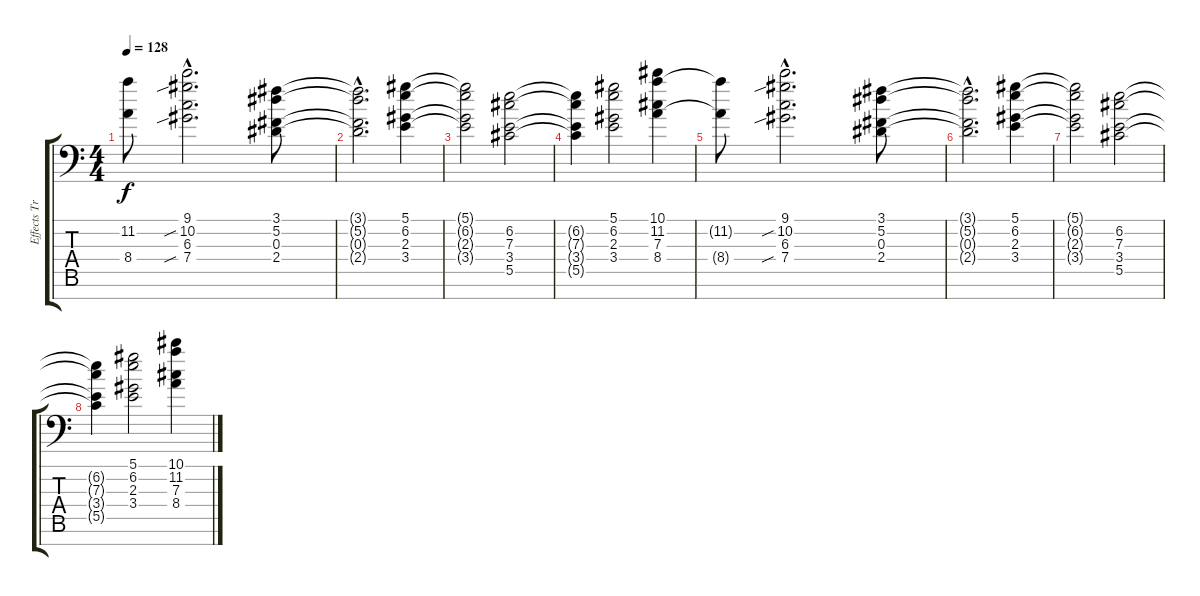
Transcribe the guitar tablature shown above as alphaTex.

\track ("Effects Track" "Effects Tr") {instrument distortionguitar}
\staff {score tabs}
\tuning (Eb4 Bb3 Gb3 Db3 Ab2 Eb2 Ab1) {hide}
\ts (4 4)
\tempo 128
\clef f4
\ks c
(11.2{t} 8.4{t}).8{dy f} (9.1{hac} 10.2{sib hac} 6.3{hac} 7.4{sib hac}).2{d} (3.1 5.2 0.3 2.4).8 |
(3.1{hac t} 5.2{hac t} 0.3{hac t} 2.4{hac t}).2{d} (5.1 6.2 2.3 3.4).4 |
(5.1{t} 6.2{t} 2.3{t} 3.4{t}).2 (6.2 7.3 3.4 5.5).2 |
(6.2{t} 7.3{t} 3.4{t} 5.5{t}).4 (5.1 6.2 2.3 3.4).2 (10.1 11.2 7.3 8.4).4 |
(11.2{t} 8.4{t}).8 (9.1{hac} 10.2{sib hac} 6.3{hac} 7.4{sib hac}).2{d} (3.1 5.2 0.3 2.4).8 |
(3.1{hac t} 5.2{hac t} 0.3{hac t} 2.4{hac t}).2{d} (5.1 6.2 2.3 3.4).4 |
(5.1{t} 6.2{t} 2.3{t} 3.4{t}).2 (6.2 7.3 3.4 5.5).2 |
(6.2{t} 7.3{t} 3.4{t} 5.5{t}).4 (5.1 6.2 2.3 3.4).2 (10.1 11.2 7.3 8.4).4
